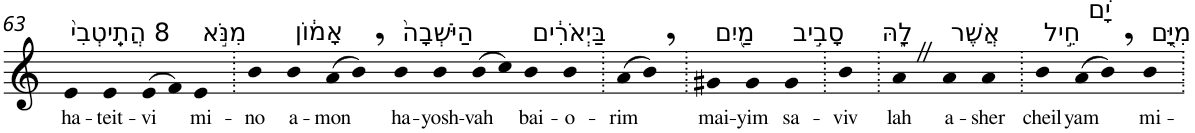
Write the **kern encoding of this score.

**kern	**text
*part1	*part1
*staff1	*staff1
*I"Piano	*
*I'Pno	*
!!LO:PB:g=z
*clefG2	*
*k[]	*
=63	=63
!LO:TX:a:t=8 הֲתֵֽיטְבִי֙	!
!	!LO:LY:b
4e	ha-
!	!LO:LY:b
4e	-teit-
!	!LO:LY:b
(>8e	-vi
8f)	.
!LO:TX:a:t=מִנֹּ֣א	!
!	!LO:LY:b
4e	mi-
=64.	=64.
!	!LO:LY:b
4b	-no
!LO:TX:a:t=אָמ֔וֹן	!
!	!LO:LY:b
4b	a-
!	!LO:LY:b
(>8a	-mon
8b,)	.
!LO:TX:a:t=הַיֹּשְׁבָה֙	!
!	!LO:LY:b
4b	ha-
!	!LO:LY:b
4b	-yosh-
!	!LO:LY:b
(>8b	-vah
8cc)	.
!LO:TX:a:t=בַּיְאֹרִ֔ים	!
!	!LO:LY:b
4b	bai-
!	!LO:LY:b
4b	-o-
=65.	=65.
!	!LO:LY:b
(>8a	-rim
8b,)	.
=66.	=66.
!LO:TX:a:t=מַ֖יִם	!
!	!LO:LY:b
4g#X	mai-
!	!LO:LY:b
4g#	-yim
!LO:TX:a:t=סָבִ֣יב	!
!	!LO:LY:b
4g#	sa-
=67.	=67.
!	!LO:LY:b
4b	-viv
=68.	=68.
!LO:TX:a:t=לָ֑הּ	!
!	!LO:LY:b
4aZ	lah
!LO:TX:a:t=אֲשֶׁר	!
!	!LO:LY:b
4a	a-
!	!LO:LY:b
4a	-sher
=69.	=69.
!LO:TX:a:t=חֵ֣יל	!
!	!LO:LY:b
4b	cheil
!LO:TX:a:t=יָ֔ם	!
!	!LO:LY:b
(>8a	yam
8b,)	.
!LO:TX:a:t=מִיָּ֖ם	!
!	!LO:LY:b
4b	mi-
=.	=.
*-	*-
